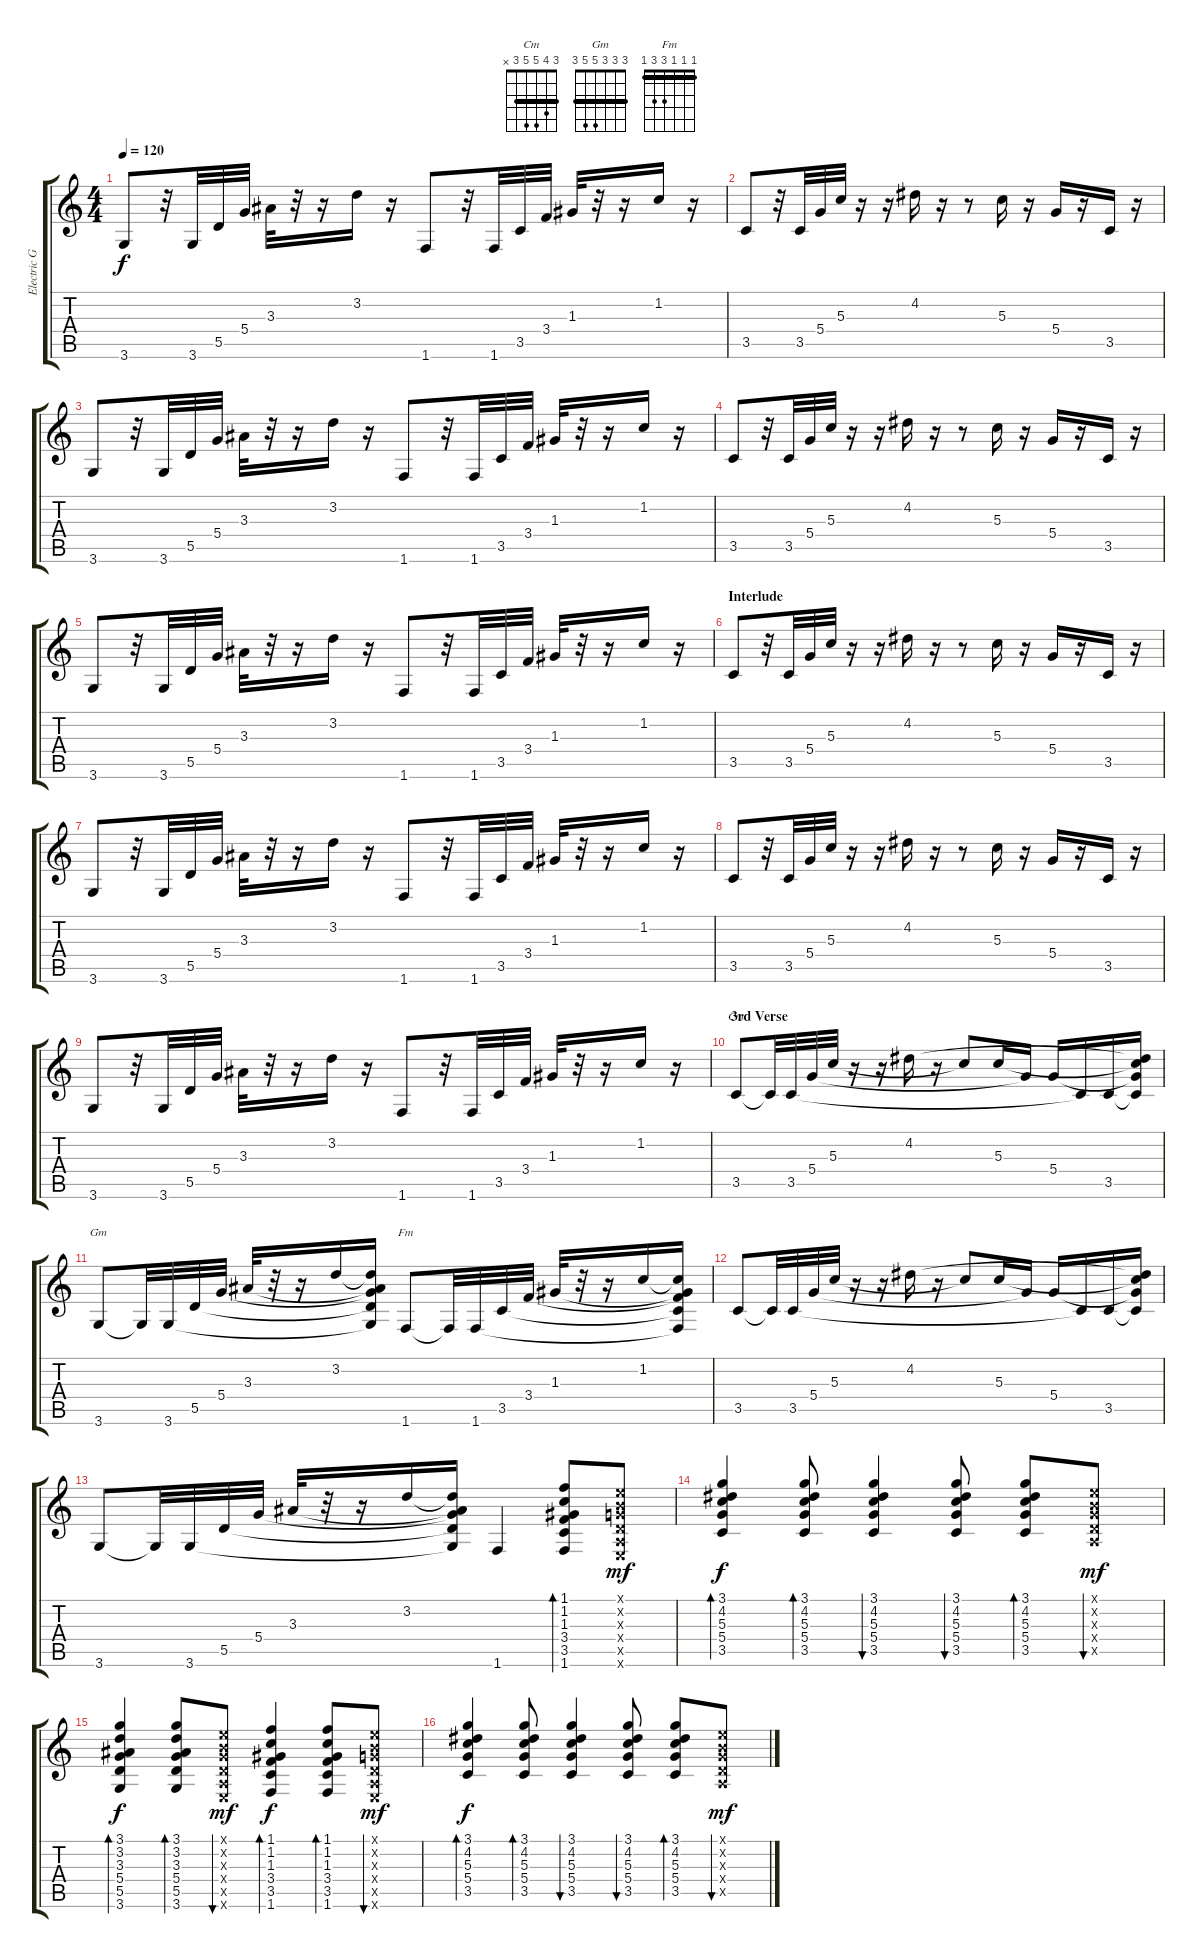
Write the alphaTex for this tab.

\track ("Electric Guitar (1) - John Frusciante" "Electric G") {instrument electricguitarmuted}
\staff {score tabs}
\tuning (E4 B3 G3 D3 A2 E2) {hide}
\chord ("Cm" 3 4 5 5 3 x) {barre 3}
\chord ("Gm" 3 3 3 5 5 3) {barre 3}
\chord ("Fm" 1 1 1 3 3 1) {barre 1}
\ts (4 4)
\tempo 120
\clef g2
\ks c
3.6.8{dy f} r.32 3.6.32 5.5.32 5.4.32 3.3.32 r.32 r.16 3.2.16 r.16 1.6.8 r.32 1.6.32 3.5.32 3.4.32 1.3.32 r.32 r.16 1.2.16 r.16 |
3.5.8 r.32 3.5.32 5.4.32 5.3.32 r.16 r.16 4.2.16 r.16 r.8 5.3.16 r.16 5.4.16 r.16 3.5.16 r.16 |
3.6.8 r.32 3.6.32 5.5.32 5.4.32 3.3.32 r.32 r.16 3.2.16 r.16 1.6.8 r.32 1.6.32 3.5.32 3.4.32 1.3.32 r.32 r.16 1.2.16 r.16 |
3.5.8 r.32 3.5.32 5.4.32 5.3.32 r.16 r.16 4.2.16 r.16 r.8 5.3.16 r.16 5.4.16 r.16 3.5.16 r.16 |
3.6.8 r.32 3.6.32 5.5.32 5.4.32 3.3.32 r.32 r.16 3.2.16 r.16 1.6.8 r.32 1.6.32 3.5.32 3.4.32 1.3.32 r.32 r.16 1.2.16 r.16 |
\section ("" "Interlude")
3.5.8 r.32 3.5.32 5.4.32 5.3.32 r.16 r.16 4.2.16 r.16 r.8 5.3.16 r.16 5.4.16 r.16 3.5.16 r.16 |
3.6.8 r.32 3.6.32 5.5.32 5.4.32 3.3.32 r.32 r.16 3.2.16 r.16 1.6.8 r.32 1.6.32 3.5.32 3.4.32 1.3.32 r.32 r.16 1.2.16 r.16 |
3.5.8 r.32 3.5.32 5.4.32 5.3.32 r.16 r.16 4.2.16 r.16 r.8 5.3.16 r.16 5.4.16 r.16 3.5.16 r.16 |
3.6.8 r.32 3.6.32 5.5.32 5.4.32 3.3.32 r.32 r.16 3.2.16 r.16 1.6.8 r.32 1.6.32 3.5.32 3.4.32 1.3.32 r.32 r.16 1.2.16 r.16 |
\section ("" "3rd Verse")
3.5.8{ch "Cm" instrument overdrivenguitar} 3.5{t}.32 3.5.32 5.4.32 5.3.32 r.16 r.16 4.2.16 r.16 5.3{t}.8 5.3.16 5.4{t}.16 5.4.16 3.5{t}.16 3.5.16 (4.2{t} 5.3{t} 5.4{t} 3.5{t}).16 |
3.6.8{ch "Gm" instrument overdrivenguitar} 3.6{t}.32 3.6.32 5.5.32 5.4.32 3.3.32 r.32 r.16 3.2.16 (3.2{t} 3.3{t} 5.4{t} 5.5{t} 3.6{t}).16 1.6.8{ch "Fm"} 1.6{t}.32 1.6.32 3.5.32 3.4.32 1.3.32 r.32 r.16 1.2.16 (1.2{t} 1.3{t} 3.4{t} 3.5{t} 1.6{t}).16 |
3.5.8{instrument overdrivenguitar} 3.5{t}.32 3.5.32 5.4.32 5.3.32 r.16 r.16 4.2.16 r.16 5.3{t}.8 5.3.16 5.4{t}.16 5.4.16 3.5{t}.16 3.5.16 (4.2{t} 5.3{t} 5.4{t} 3.5{t}).16 |
3.6.8{instrument overdrivenguitar} 3.6{t}.32 3.6.32 5.5.32 5.4.32 3.3.32 r.32 r.16 3.2.16 (3.2{t} 3.3{t} 5.4{t} 5.5{t} 3.6{t}).16 1.6.4 (1.1 1.2 1.3 3.4 3.5 1.6).8{bd 60} (0.1{x} 0.2{x} 0.3{x} 0.4{x} 0.5{x} 0.6{x}).8{dy mf} |
(3.1 4.2 5.3 5.4 3.5).4{bd 30 dy f instrument overdrivenguitar} (3.1 4.2 5.3 5.4 3.5).8{bd 30} (3.1 4.2 5.3 5.4 3.5).4{bu 30} (3.1 4.2 5.3 5.4 3.5).8{bu 30} (3.1 4.2 5.3 5.4 3.5).8{bd 30} (0.1{x} 0.2{x} 0.3{x} 0.4{x} 0.5{x}).8{bu 30 dy mf} |
(3.1 3.2 3.3 5.4 5.5 3.6).4{bd 30 dy f instrument overdrivenguitar} (3.1 3.2 3.3 5.4 5.5 3.6).8{bd 30} (0.1{x} 0.2{x} 0.3{x} 0.4{x} 0.5{x} 0.6{x}).8{bu 30 dy mf} (1.1 1.2 1.3 3.4 3.5 1.6).4{bd 30 dy f} (1.1 1.2 1.3 3.4 3.5 1.6).8{bd 30} (0.1{x} 0.2{x} 0.3{x} 0.4{x} 0.5{x} 0.6{x}).8{bu 30 dy mf} |
(3.1 4.2 5.3 5.4 3.5).4{bd 30 dy f instrument overdrivenguitar} (3.1 4.2 5.3 5.4 3.5).8{bd 30} (3.1 4.2 5.3 5.4 3.5).4{bu 30} (3.1 4.2 5.3 5.4 3.5).8{bu 30} (3.1 4.2 5.3 5.4 3.5).8{bd 30} (0.1{x} 0.2{x} 0.3{x} 0.4{x} 0.5{x}).8{bu 30 dy mf}
